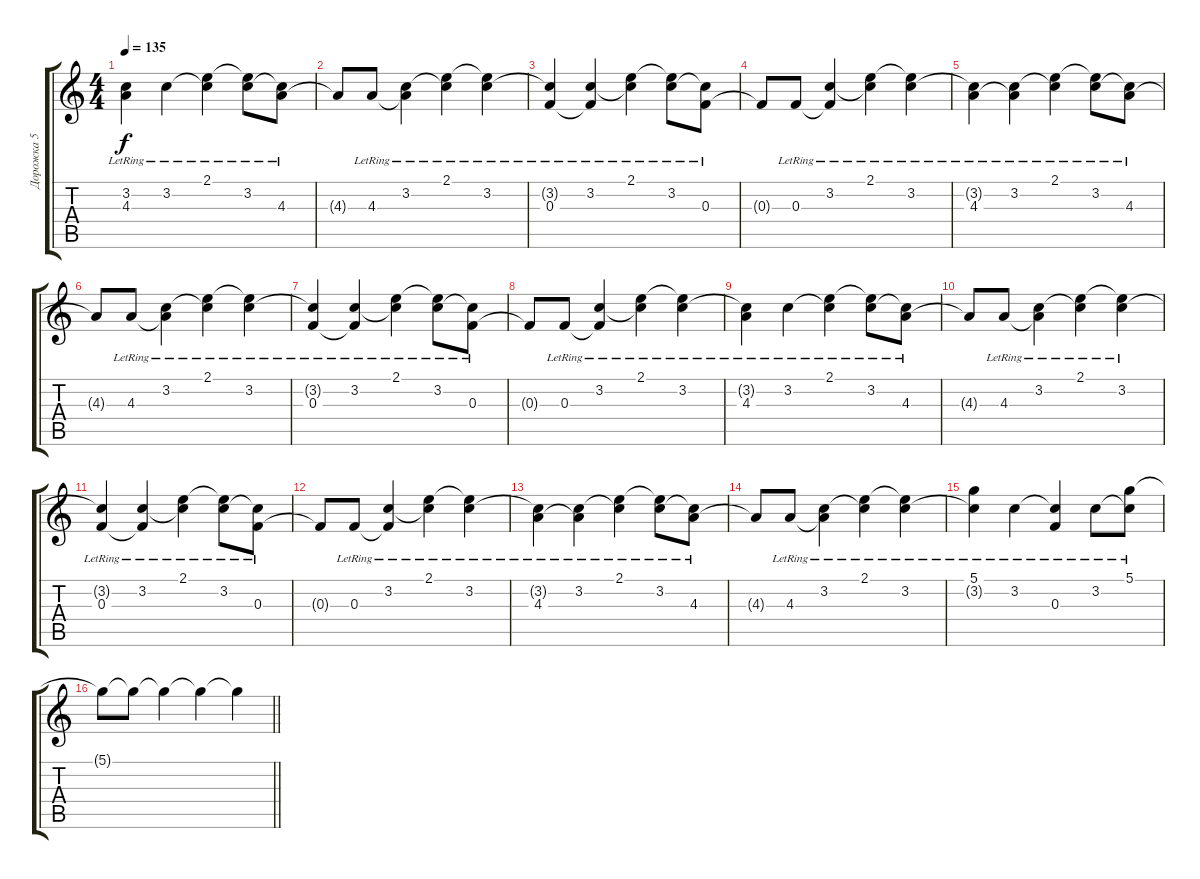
\track ("Дорожка 5" "Дорожка 5") {instrument acousticguitarsteel}
\staff {score tabs}
\tuning (D4 A3 F3 C3 G2 D2) {hide}
\ts (4 4)
\tempo 135
\clef g2
\ks c
(3.2{t} 4.3{lr}).4{dy f} 3.2{lr}.4 (2.1{lr} 3.2{t}).4 (2.1{t} 3.2{lr}).8 (3.2{t} 4.3{lr}).8 |
4.3{t}.8 4.3{lr}.8 (3.2{lr} 4.3{t}).4 (2.1{lr} 3.2{t}).4 (2.1{t} 3.2{lr}).4 |
(3.2{t} 0.3{lr}).4 (3.2{lr} 0.3{t}).4 (2.1{lr} 3.2{t}).4 (2.1{t} 3.2{lr}).8 (3.2{t} 0.3{lr}).8 |
0.3{t}.8 0.3{lr}.8 (3.2{lr} 0.3{t}).4 (2.1{lr} 3.2{t}).4 (2.1{t} 3.2{lr}).4 |
(3.2{t} 4.3{lr}).4 (3.2{lr} 4.3{t}).4 (2.1{lr} 3.2{t}).4 (2.1{t} 3.2{lr}).8 (3.2{t} 4.3{lr}).8 |
4.3{t}.8 4.3{lr}.8 (3.2{lr} 4.3{t}).4 (2.1{lr} 3.2{t}).4 (2.1{t} 3.2{lr}).4 |
(3.2{t} 0.3{lr}).4 (3.2{lr} 0.3{t}).4 (2.1{lr} 3.2{t}).4 (2.1{t} 3.2{lr}).8 (3.2{t} 0.3{lr}).8 |
0.3{t}.8 0.3{lr}.8 (3.2{lr} 0.3{t}).4 (2.1{lr} 3.2{t}).4 (2.1{t} 3.2{lr}).4 |
(3.2{t} 4.3{lr}).4 3.2{lr}.4 (2.1{lr} 3.2{t}).4 (2.1{t} 3.2{lr}).8 (3.2{t} 4.3{lr}).8 |
4.3{t}.8 4.3{lr}.8 (3.2{lr} 4.3{t}).4 (2.1{lr} 3.2{t}).4 (2.1{t} 3.2{lr}).4 |
(3.2{t} 0.3{lr}).4 (3.2{lr} 0.3{t}).4 (2.1{lr} 3.2{t}).4 (2.1{t} 3.2{lr}).8 (3.2{t} 0.3{lr}).8 |
0.3{t}.8 0.3{lr}.8 (3.2{lr} 0.3{t}).4 (2.1{lr} 3.2{t}).4 (2.1{t} 3.2{lr}).4 |
(3.2{t} 4.3{lr}).4 (3.2{lr} 4.3{t}).4 (2.1{lr} 3.2{t}).4 (2.1{t} 3.2{lr}).8 (3.2{t} 4.3{lr}).8 |
4.3{t}.8 4.3{lr}.8 (3.2{lr} 4.3{t}).4 (2.1{lr} 3.2{t}).4 (2.1{t} 3.2{lr}).4 |
(5.1{lr} 3.2{t}).4 3.2{lr}.4 (3.2{t} 0.3{lr}).4 3.2{lr}.8 (5.1{lr} 3.2{t}).8 |
\barLineRight lightlight
5.1{t}.8 5.1{t}.8 5.1{t}.4 5.1{t}.4 5.1{t}.4
